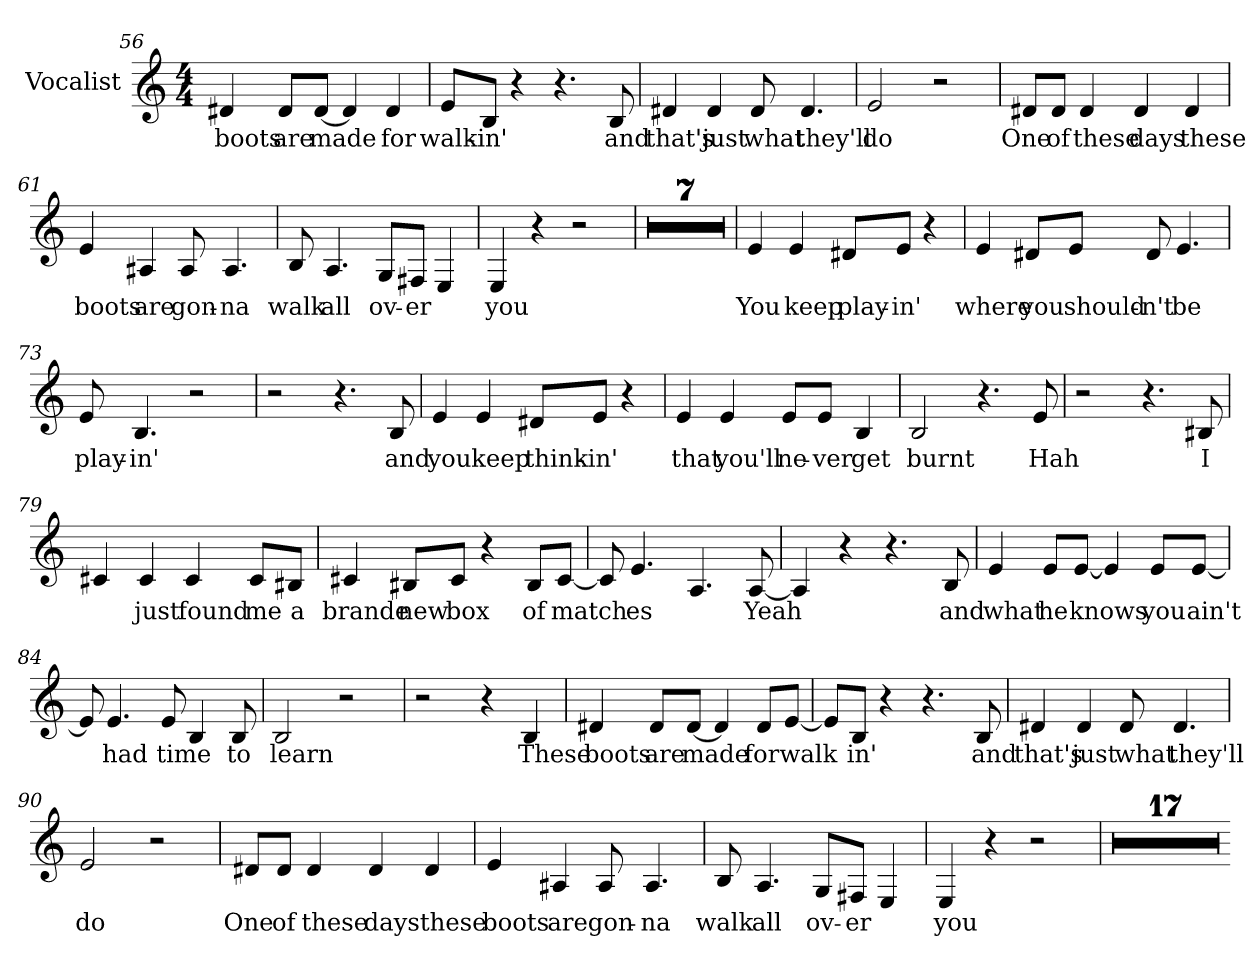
**kern	**text
*part1	*part1
*staff1	*staff1
*I"Vocalist	*
*clefG2	*
*M4/4	*
=56	=56
4d#X	boots
8d#/L	are
[8d#/J	made
4d#]	_
4d#	for
=57	=57
8e/L	walk-
8B/J	-in'
4r	.
4.r	.
8B	and
=58	=58
4d#X	that's
4d#	just
8d#	what
4.d#	they'll
=59	=59
2e	do
2r	.
=60	=60
8d#X/L	One
8d#/J	of
4d#	these
4d#	days
4d#	these
=61	=61
4e	boots
4A#X	are
8A#	gon-
4.A#	-na
=62	=62
8B	walk
4.A	all
8G/L	ov-
8F#X/J	-er
4E	_
=63	=63
4E	you
4r	.
2r	.
=64	=64
1r	.
=65	=65
1r	.
=66	=66
1r	.
=67	=67
1r	.
=68	=68
1r	.
=69	=69
1r	.
=70	=70
1r	.
=71	=71
4e	You
4e	keep
8d#X/L	play-
8e/J	-in'
4r	.
=72	=72
4e	where
8d#X/L	you
8e/J	should-
8d#	-n't
4.e	be
=73	=73
8e	play-
4.B	-in'
2r	.
=74	=74
2r	.
4.r	.
8B	and
=75	=75
4e	you
4e	keep
8d#X/L	think-
8e/J	-in'
4r	.
=76	=76
4e	that
4e	you'll
8e/L	ne-
8e/J	-ver
4B	get
=77	=77
2B	burnt
4.r	.
8e	Hah
=78	=78
2r	.
4.r	.
8B#X	I
=79	=79
4c#X	_
4c#	just
4c#	found
8c#/L	me
8B#X/J	a
=80	=80
4c#X	brande
8B#X/L	new
8c#/J	box
4r	.
8B#/L	of
[8c#/J	match-
=81	=81
8c#]	_
4.e	-es
4.A	_
[8A	Yeah
=82	=82
4A]	_
4r	.
4.r	.
8B	and
=83	=83
4e	what
8e/L	he
[8e/J	knows
4e]	_
8e/L	you
[8e/J	ain't
=84	=84
8e]	_
4.e	had
8e	time
4B	_
8B	to
=85	=85
2B	learn
2r	.
=86	=86
2r	.
4r	.
4B	These
=87	=87
4d#X	boots
8d#/L	are
[8d#/J	made
4d#]	_
8d#/L	for
[8e/J	walk-
=88	=88
8e/L]	_
8B/J	-in'
4r	.
4.r	.
8B	and
=89	=89
4d#X	that's
4d#	just
8d#	what
4.d#	they'll
=90	=90
2e	do
2r	.
=91	=91
8d#X/L	One
8d#/J	of
4d#	these
4d#	days
4d#	these
=92	=92
4e	boots
4A#X	are
8A#	gon-
4.A#	-na
=93	=93
8B	walk
4.A	all
8G/L	ov-
8F#X/J	-er
4E	_
=94	=94
4E	you
4r	.
2r	.
=95	=95
1r	.
=96	=96
1r	.
=97	=97
1r	.
=98	=98
1r	.
=99	=99
1r	.
=100	=100
1r	.
=101	=101
1r	.
=102	=102
1r	.
=103	=103
1r	.
=104	=104
1r	.
=105	=105
1r	.
=106	=106
1r	.
=107	=107
1r	.
=108	=108
1r	.
=109	=109
1r	.
=110	=110
1r	.
=111	=111
1r	.
=-	=-
*-	*-
